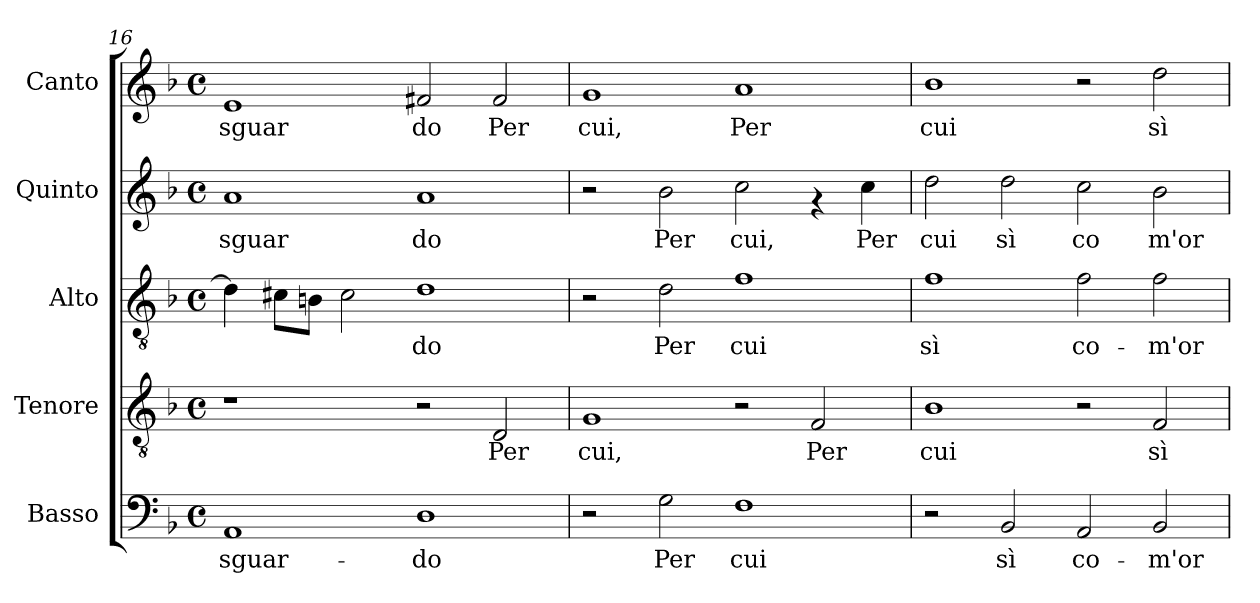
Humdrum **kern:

**kern	**text	**kern	**text	**kern	**text	**kern	**text	**kern	**text
*part5	*part5	*part4	*part4	*part3	*part3	*part2	*part2	*part1	*part1
*staff5	*staff5	*staff4	*staff4	*staff3	*staff3	*staff2	*staff2	*staff1	*staff1
*I"Basso	*	*I"Tenore	*	*I"Alto	*	*I"Quinto	*	*I"Canto	*
*clefF4	*	*clefGv2	*	*clefGv2	*	*clefG2	*	*clefG2	*
*ITrd-3c-5	*	*	*	*ITrd-3c-5	*	*ITrd-3c-5	*	*ITrd-3c-5	*
*k[b-e-]	*	*k[b-]	*	*k[b-e-]	*	*k[b-e-]	*	*k[b-e-]	*
*B-:	*	*F:	*	*B-:	*	*B-:	*	*B-:	*
*M4/4	*	*M4/4	*	*M4/4	*	*M4/4	*	*M4/4	*
*met(c)	*	*met(c)	*	*met(c)	*	*met(c)	*	*met(c)	*
=16	=16	=16	=16	=16	=16	=16	=16	=16	=16
!	!LO:LY:b:cj	!	!	!	!LO:LY:b:cj	!	!LO:LY:b:cj	!	!LO:LY:b:cj
1D	sguar-	1r	.	4g\]	--	1dd	sguar	1a	sguar
!	!	!	!	!	!LO:LY:b:cj	!	!	!	!
.	.	.	.	8f#X\L	--	.	.	.	.
!	!	!	!	!	!LO:LY:b:cj	!	!	!	!
.	.	.	.	8en\J	--	.	.	.	.
!	!	!	!	!	!LO:LY:b:cj	!	!	!	!
.	.	.	.	2f#\	--	.	.	.	.
!	!LO:LY:b:cj	!	!	!	!LO:LY:b:cj	!	!LO:LY:b:cj	!	!LO:LY:b:cj
1G	-do	2r	.	1g	-do	1dd	do	2bn/	do
!	!	!	!LO:LY:b	!	!	!	!	!	!LO:LY:b:cj
.	.	2D/	Per	.	.	.	.	2b/	Per
=17	=17	=17	=17	=17	=17	=17	=17	=17	=17
!	!	!	!LO:LY:b	!	!	!	!	!	!LO:LY:b:cj
2r	.	1G	cui,	2r	.	2r	.	1cc	cui,
!	!LO:LY:b:cj	!	!	!	!LO:LY:b:cj	!	!LO:LY:b:cj	!	!
2c\	Per	.	.	2g\	Per	2ee-\	Per	.	.
!	!LO:LY:b:cj	!	!	!	!LO:LY:b:cj	!	!LO:LY:b:cj	!	!LO:LY:b:cj
1B-	cui	2r	.	1b-	cui	2ff\	cui,	1dd	Per
!	!	!	!LO:LY:b	!	!	!	!	!	!
.	.	2F/	Per	.	.	4rf	.	.	.
!	!	!	!	!	!	!	!LO:LY:b:cj	!	!
.	.	.	.	.	.	4ff\	Per	.	.
=18	=18	=18	=18	=18	=18	=18	=18	=18	=18
!	!	!	!LO:LY:b	!	!LO:LY:b:cj	!	!LO:LY:b:cj	!	!LO:LY:b:cj
2r	.	1B-	cui	1b-	sì	2gg\	cui	1ee-	cui
!	!LO:LY:b:cj	!	!	!	!	!	!LO:LY:b:cj	!	!
2E-/	sì	.	.	.	.	2gg\	sì	.	.
!	!LO:LY:b:cj	!	!	!	!LO:LY:b:cj	!	!LO:LY:b:cj	!	!
2D/	co-	2r	.	2b-\	co-	2ff\	co	2r	.
!	!LO:LY:b:cj	!	!LO:LY:b	!	!LO:LY:b:cj	!	!LO:LY:b:cj	!	!LO:LY:b:cj
2E-/	-m'or	2F/	sì	2b-\	-m'or	2ee-\	m'or	2gg\	sì
=	=	=	=	=	=	=	=	=	=
*-	*-	*-	*-	*-	*-	*-	*-	*-	*-
